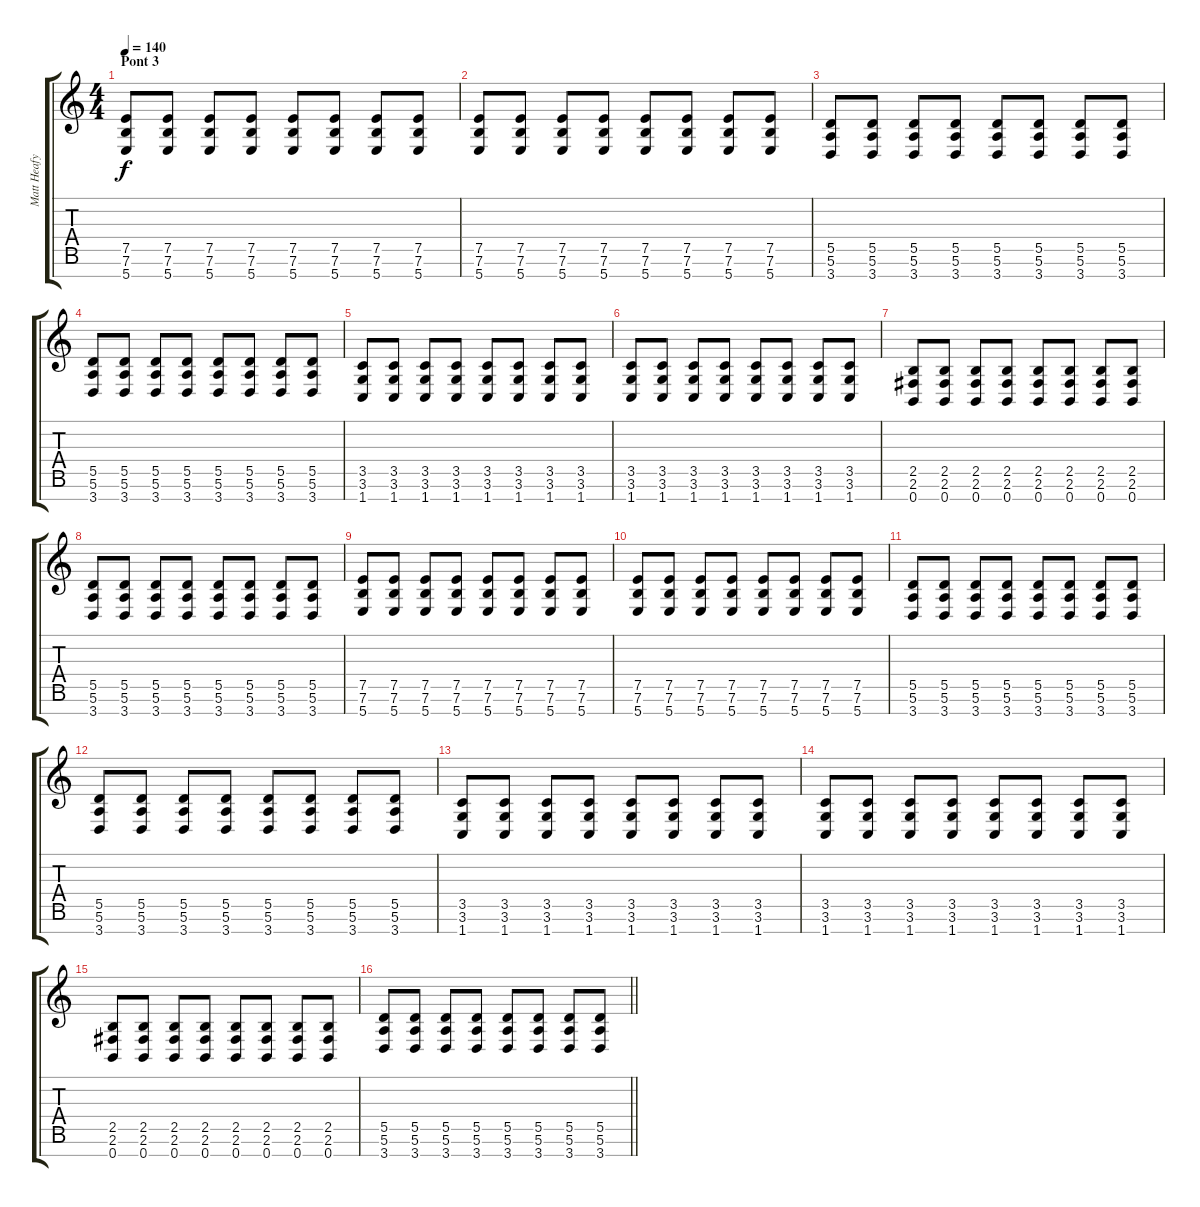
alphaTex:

\track ("Matt Heafy" "Matt Heafy") {instrument distortionguitar}
\staff {score tabs}
\tuning (E4 B3 G3 D3 A2 E2 B1) {hide}
\ts (4 4)
\section ("" "Pont 3")
\tempo 140
\clef g2
\ks c
(7.5 7.6 5.7).8{dy f} (7.5 7.6 5.7).8 (7.5 7.6 5.7).8 (7.5 7.6 5.7).8 (7.5 7.6 5.7).8 (7.5 7.6 5.7).8 (7.5 7.6 5.7).8 (7.5 7.6 5.7).8 |
(7.5 7.6 5.7).8 (7.5 7.6 5.7).8 (7.5 7.6 5.7).8 (7.5 7.6 5.7).8 (7.5 7.6 5.7).8 (7.5 7.6 5.7).8 (7.5 7.6 5.7).8 (7.5 7.6 5.7).8 |
(5.5 5.6 3.7).8 (5.5 5.6 3.7).8 (5.5 5.6 3.7).8 (5.5 5.6 3.7).8 (5.5 5.6 3.7).8 (5.5 5.6 3.7).8 (5.5 5.6 3.7).8 (5.5 5.6 3.7).8 |
(5.5 5.6 3.7).8 (5.5 5.6 3.7).8 (5.5 5.6 3.7).8 (5.5 5.6 3.7).8 (5.5 5.6 3.7).8 (5.5 5.6 3.7).8 (5.5 5.6 3.7).8 (5.5 5.6 3.7).8 |
(3.5 3.6 1.7).8 (3.5 3.6 1.7).8 (3.5 3.6 1.7).8 (3.5 3.6 1.7).8 (3.5 3.6 1.7).8 (3.5 3.6 1.7).8 (3.5 3.6 1.7).8 (3.5 3.6 1.7).8 |
(3.5 3.6 1.7).8 (3.5 3.6 1.7).8 (3.5 3.6 1.7).8 (3.5 3.6 1.7).8 (3.5 3.6 1.7).8 (3.5 3.6 1.7).8 (3.5 3.6 1.7).8 (3.5 3.6 1.7).8 |
(2.5 2.6 0.7).8 (2.5 2.6 0.7).8 (2.5 2.6 0.7).8 (2.5 2.6 0.7).8 (2.5 2.6 0.7).8 (2.5 2.6 0.7).8 (2.5 2.6 0.7).8 (2.5 2.6 0.7).8 |
(5.5 5.6 3.7).8 (5.5 5.6 3.7).8 (5.5 5.6 3.7).8 (5.5 5.6 3.7).8 (5.5 5.6 3.7).8 (5.5 5.6 3.7).8 (5.5 5.6 3.7).8 (5.5 5.6 3.7).8 |
(7.5 7.6 5.7).8 (7.5 7.6 5.7).8 (7.5 7.6 5.7).8 (7.5 7.6 5.7).8 (7.5 7.6 5.7).8 (7.5 7.6 5.7).8 (7.5 7.6 5.7).8 (7.5 7.6 5.7).8 |
(7.5 7.6 5.7).8 (7.5 7.6 5.7).8 (7.5 7.6 5.7).8 (7.5 7.6 5.7).8 (7.5 7.6 5.7).8 (7.5 7.6 5.7).8 (7.5 7.6 5.7).8 (7.5 7.6 5.7).8 |
(5.5 5.6 3.7).8 (5.5 5.6 3.7).8 (5.5 5.6 3.7).8 (5.5 5.6 3.7).8 (5.5 5.6 3.7).8 (5.5 5.6 3.7).8 (5.5 5.6 3.7).8 (5.5 5.6 3.7).8 |
(5.5 5.6 3.7).8 (5.5 5.6 3.7).8 (5.5 5.6 3.7).8 (5.5 5.6 3.7).8 (5.5 5.6 3.7).8 (5.5 5.6 3.7).8 (5.5 5.6 3.7).8 (5.5 5.6 3.7).8 |
(3.5 3.6 1.7).8 (3.5 3.6 1.7).8 (3.5 3.6 1.7).8 (3.5 3.6 1.7).8 (3.5 3.6 1.7).8 (3.5 3.6 1.7).8 (3.5 3.6 1.7).8 (3.5 3.6 1.7).8 |
(3.5 3.6 1.7).8 (3.5 3.6 1.7).8 (3.5 3.6 1.7).8 (3.5 3.6 1.7).8 (3.5 3.6 1.7).8 (3.5 3.6 1.7).8 (3.5 3.6 1.7).8 (3.5 3.6 1.7).8 |
(2.5 2.6 0.7).8 (2.5 2.6 0.7).8 (2.5 2.6 0.7).8 (2.5 2.6 0.7).8 (2.5 2.6 0.7).8 (2.5 2.6 0.7).8 (2.5 2.6 0.7).8 (2.5 2.6 0.7).8 |
\barLineRight lightlight
(5.5 5.6 3.7).8 (5.5 5.6 3.7).8 (5.5 5.6 3.7).8 (5.5 5.6 3.7).8 (5.5 5.6 3.7).8 (5.5 5.6 3.7).8 (5.5 5.6 3.7).8 (5.5 5.6 3.7).8
